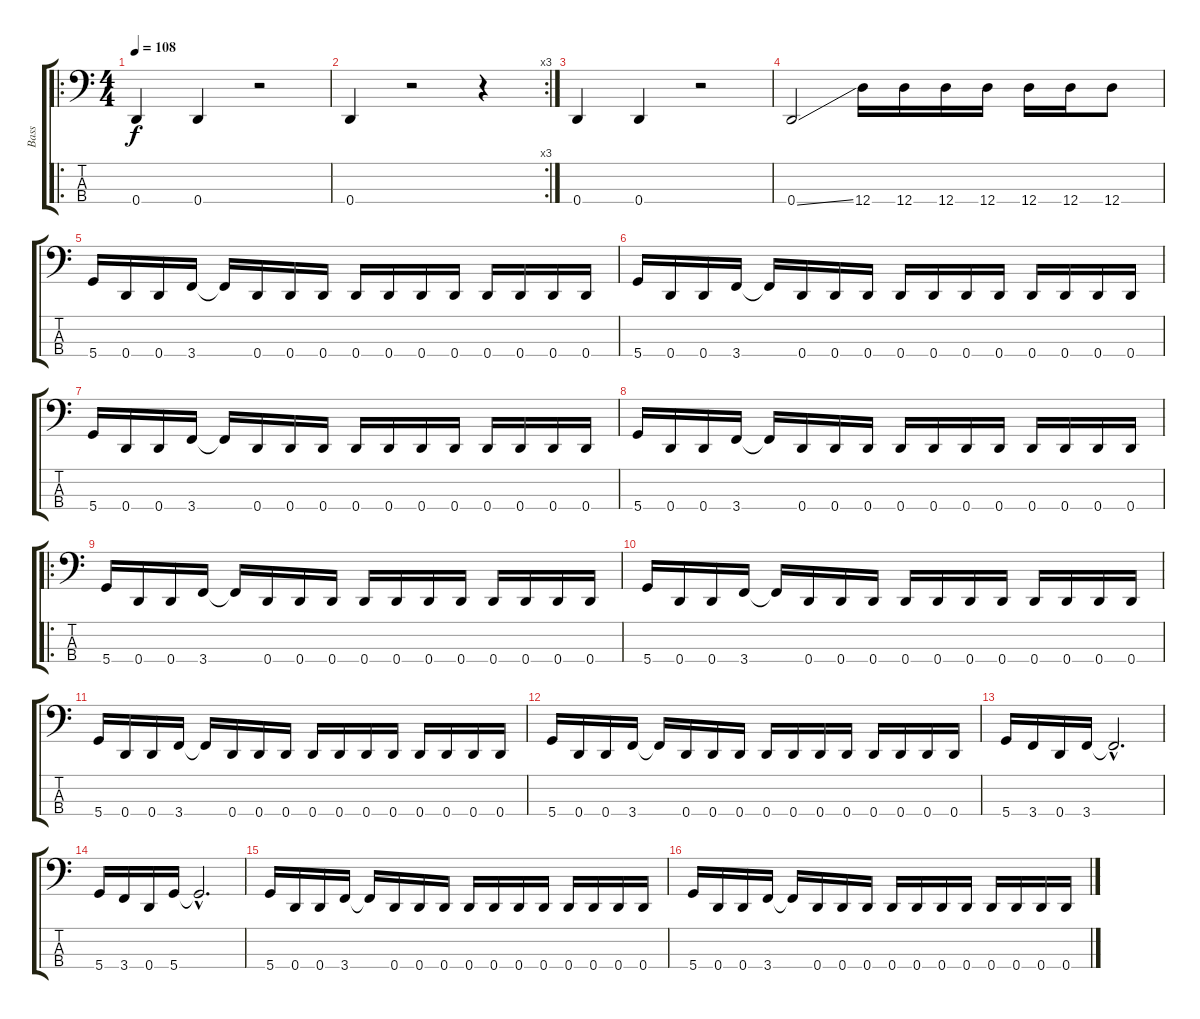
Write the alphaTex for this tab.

\track ("Bass" "Bass") {instrument electricbassfinger}
\staff {score tabs}
\tuning (F2 C2 G1 D1) {hide}
\ro
\ts (4 4)
\tempo 108
\clef f4
\ks c
0.4.4{dy f instrument electricbassfinger} 0.4.4 r.2 |
\rc 3
0.4.4 r.2 r.4 |
0.4.4 0.4.4 r.2 |
0.4{ss}.2 12.4.16 12.4.16 12.4.16 12.4.16 12.4.16 12.4.16 12.4.8 |
5.4.16 0.4.16 0.4.16 3.4.16 3.4{t}.16 0.4.16 0.4.16 0.4.16 0.4.16 0.4.16 0.4.16 0.4.16 0.4.16 0.4.16 0.4.16 0.4.16 |
5.4.16 0.4.16 0.4.16 3.4.16 3.4{t}.16 0.4.16 0.4.16 0.4.16 0.4.16 0.4.16 0.4.16 0.4.16 0.4.16 0.4.16 0.4.16 0.4.16 |
5.4.16 0.4.16 0.4.16 3.4.16 3.4{t}.16 0.4.16 0.4.16 0.4.16 0.4.16 0.4.16 0.4.16 0.4.16 0.4.16 0.4.16 0.4.16 0.4.16 |
5.4.16 0.4.16 0.4.16 3.4.16 3.4{t}.16 0.4.16 0.4.16 0.4.16 0.4.16 0.4.16 0.4.16 0.4.16 0.4.16 0.4.16 0.4.16 0.4.16 |
\ro
5.4.16 0.4.16 0.4.16 3.4.16 3.4{t}.16 0.4.16 0.4.16 0.4.16 0.4.16 0.4.16 0.4.16 0.4.16 0.4.16 0.4.16 0.4.16 0.4.16 |
5.4.16 0.4.16 0.4.16 3.4.16 3.4{t}.16 0.4.16 0.4.16 0.4.16 0.4.16 0.4.16 0.4.16 0.4.16 0.4.16 0.4.16 0.4.16 0.4.16 |
5.4.16 0.4.16 0.4.16 3.4.16 3.4{t}.16 0.4.16 0.4.16 0.4.16 0.4.16 0.4.16 0.4.16 0.4.16 0.4.16 0.4.16 0.4.16 0.4.16 |
5.4.16 0.4.16 0.4.16 3.4.16 3.4{t}.16 0.4.16 0.4.16 0.4.16 0.4.16 0.4.16 0.4.16 0.4.16 0.4.16 0.4.16 0.4.16 0.4.16 |
5.4.16 3.4.16 0.4.16 3.4.16 3.4{hac t}.2{d} |
5.4.16 3.4.16 0.4.16 5.4.16 5.4{hac t}.2{d} |
5.4.16 0.4.16 0.4.16 3.4.16 3.4{t}.16 0.4.16 0.4.16 0.4.16 0.4.16 0.4.16 0.4.16 0.4.16 0.4.16 0.4.16 0.4.16 0.4.16 |
5.4.16 0.4.16 0.4.16 3.4.16 3.4{t}.16 0.4.16 0.4.16 0.4.16 0.4.16 0.4.16 0.4.16 0.4.16 0.4.16 0.4.16 0.4.16 0.4.16
